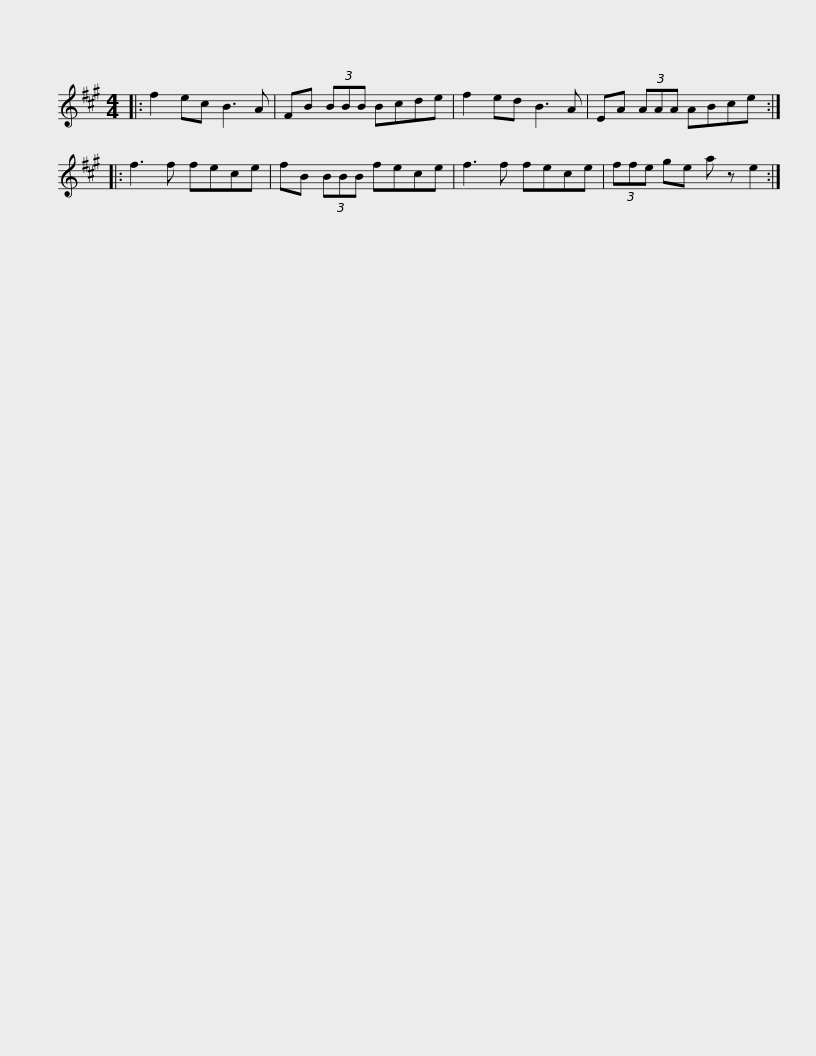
X:1
L:1/8
M:4/4
I:linebreak $
K:A
V:1 treble
V:1
|: f2 ec B3 A | FB (3BBB Bcde | f2 ed B3 A | EA (3AAA ABce :: f3 f fece |$ %5
 fB (3BBB fece | f3 f fece | (3ffe ge a z e2 :| %8
